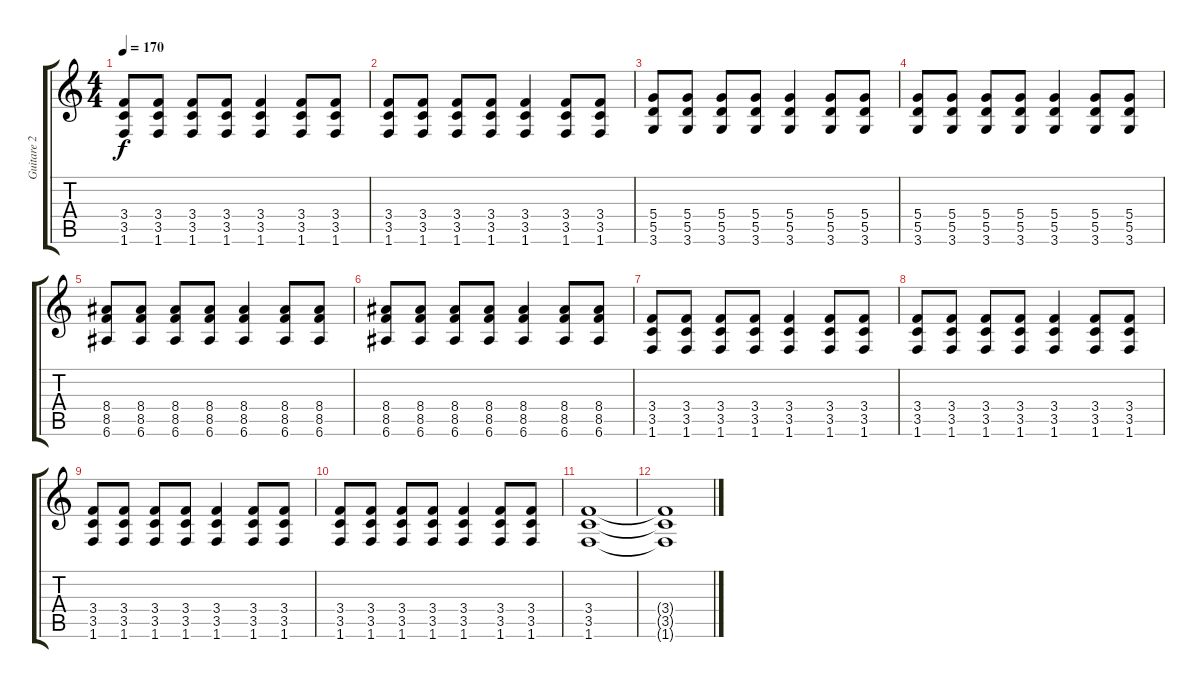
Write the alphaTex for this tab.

\track ("Guitare 2" "Guitare 2") {instrument distortionguitar}
\staff {score tabs}
\tuning (E4 B3 G3 D3 A2 E2) {hide}
\ts (4 4)
\tempo 170
\clef g2
\ks c
(3.4 3.5 1.6).8{dy f} (3.4 3.5 1.6).8 (3.4 3.5 1.6).8 (3.4 3.5 1.6).8 (3.4 3.5 1.6).4 (3.4 3.5 1.6).8 (3.4 3.5 1.6).8 |
(3.4 3.5 1.6).8 (3.4 3.5 1.6).8 (3.4 3.5 1.6).8 (3.4 3.5 1.6).8 (3.4 3.5 1.6).4 (3.4 3.5 1.6).8 (3.4 3.5 1.6).8 |
(5.4 5.5 3.6).8 (5.4 5.5 3.6).8 (5.4 5.5 3.6).8 (5.4 5.5 3.6).8 (5.4 5.5 3.6).4 (5.4 5.5 3.6).8 (5.4 5.5 3.6).8 |
(5.4 5.5 3.6).8 (5.4 5.5 3.6).8 (5.4 5.5 3.6).8 (5.4 5.5 3.6).8 (5.4 5.5 3.6).4 (5.4 5.5 3.6).8 (5.4 5.5 3.6).8 |
(8.4 8.5 6.6).8 (8.4 8.5 6.6).8 (8.4 8.5 6.6).8 (8.4 8.5 6.6).8 (8.4 8.5 6.6).4 (8.4 8.5 6.6).8 (8.4 8.5 6.6).8 |
(8.4 8.5 6.6).8 (8.4 8.5 6.6).8 (8.4 8.5 6.6).8 (8.4 8.5 6.6).8 (8.4 8.5 6.6).4 (8.4 8.5 6.6).8 (8.4 8.5 6.6).8 |
(3.4 3.5 1.6).8 (3.4 3.5 1.6).8 (3.4 3.5 1.6).8 (3.4 3.5 1.6).8 (3.4 3.5 1.6).4 (3.4 3.5 1.6).8 (3.4 3.5 1.6).8 |
(3.4 3.5 1.6).8 (3.4 3.5 1.6).8 (3.4 3.5 1.6).8 (3.4 3.5 1.6).8 (3.4 3.5 1.6).4 (3.4 3.5 1.6).8 (3.4 3.5 1.6).8 |
(3.4 3.5 1.6).8 (3.4 3.5 1.6).8 (3.4 3.5 1.6).8 (3.4 3.5 1.6).8 (3.4 3.5 1.6).4 (3.4 3.5 1.6).8 (3.4 3.5 1.6).8 |
(3.4 3.5 1.6).8 (3.4 3.5 1.6).8 (3.4 3.5 1.6).8 (3.4 3.5 1.6).8 (3.4 3.5 1.6).4 (3.4 3.5 1.6).8 (3.4 3.5 1.6).8 |
(3.4 3.5 1.6).1 |
(3.4{t} 3.5{t} 1.6{t}).1
